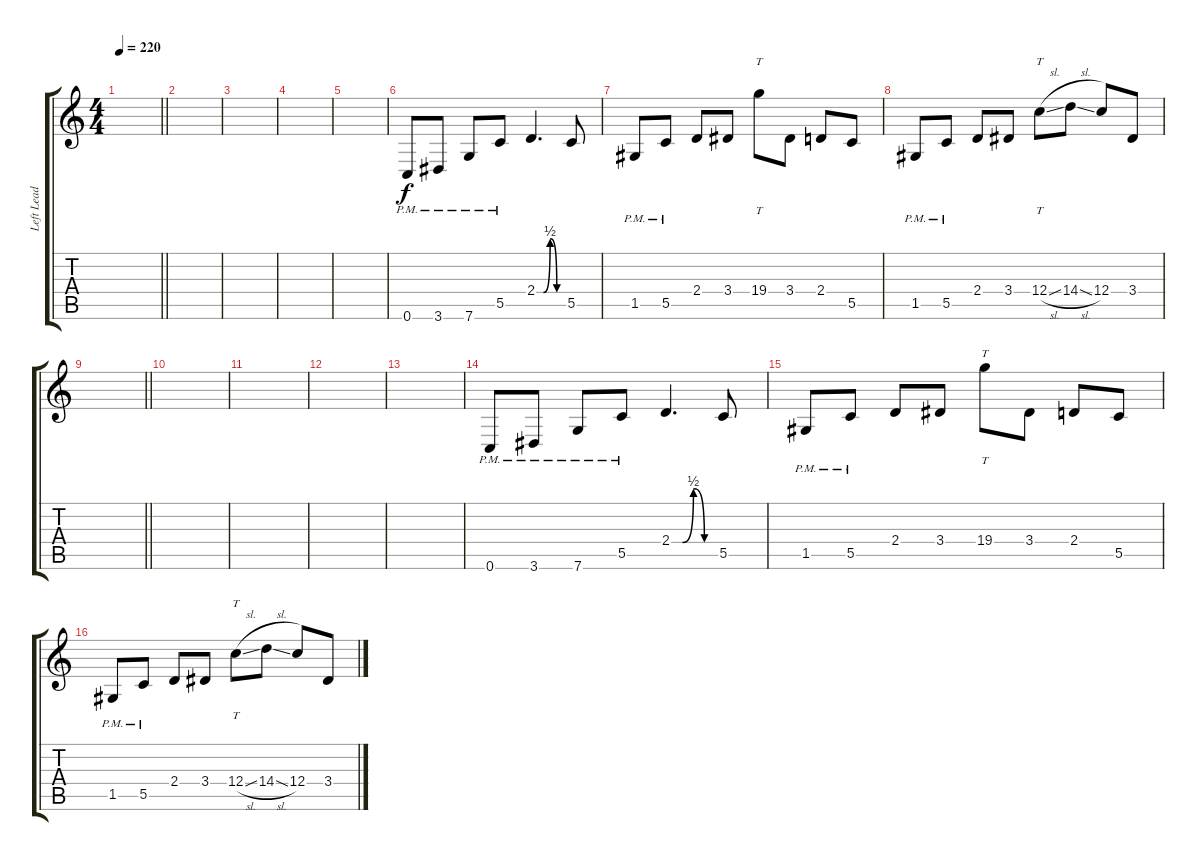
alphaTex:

\track ("Left Lead 2" "Left Lead ") {instrument distortionguitar}
\staff {score tabs}
\tuning (D4 A3 F3 C3 G2 C2) {hide}
\ts (4 4)
\tempo 220
\clef g2
\barLineRight lightlight
\ks c
|
|
|
|
|
0.6{pm}.8 3.6{pm}.8 7.6{pm}.8 5.5{pm}.8 2.4{be (custom 0 0 15 0 30 2 45 0 60 0)}.4{d} 5.5.8 |
1.5{pm}.8 5.5{pm}.8 2.4.8 3.4.8 19.4.8{tt} 3.4.8 2.4.8 5.5.8 |
1.5{pm}.8 5.5{pm}.8 2.4.8 3.4.8 12.4{sl}.8{tt} 14.4{sl}.8 12.4.8 3.4.8 |
\barLineRight lightlight
|
\section ("" "")
|
|
|
|
0.6{pm}.8 3.6{pm}.8 7.6{pm}.8 5.5{pm}.8 2.4{be (custom 0 0 15 0 30 2 45 0 60 0)}.4{d} 5.5.8 |
1.5{pm}.8 5.5{pm}.8 2.4.8 3.4.8 19.4.8{tt} 3.4.8 2.4.8 5.5.8 |
1.5{pm}.8 5.5{pm}.8 2.4.8 3.4.8 12.4{sl}.8{tt} 14.4{sl}.8 12.4.8 3.4.8
